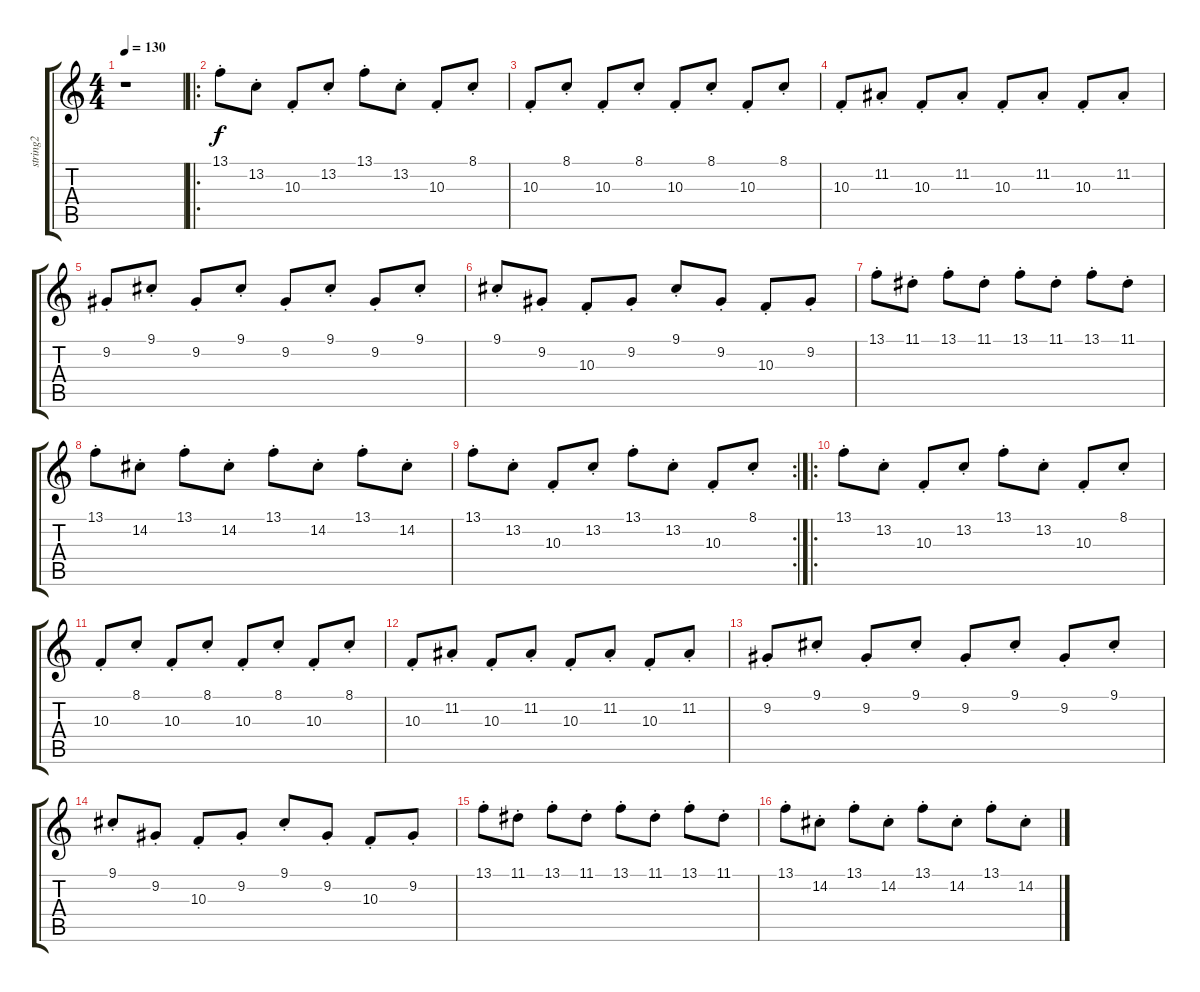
\track ("string2" "string2") {instrument stringensemble2}
\staff {score tabs}
\tuning (E4 B3 G3 D3 A2 E2) {hide}
\ts (4 4)
\tempo 130
\clef g2
\ks c
r.1{dy f} |
\ro
13.1{st}.8 13.2{st}.8 10.3{st}.8 13.2{st}.8 13.1{st}.8 13.2{st}.8 10.3{st}.8 8.1{st}.8 |
10.3{st}.8 8.1{st}.8 10.3{st}.8 8.1{st}.8 10.3{st}.8 8.1{st}.8 10.3{st}.8 8.1{st}.8 |
10.3{st}.8 11.2{st}.8 10.3{st}.8 11.2{st}.8 10.3{st}.8 11.2{st}.8 10.3{st}.8 11.2{st}.8 |
9.2{st}.8 9.1{st}.8 9.2{st}.8 9.1{st}.8 9.2{st}.8 9.1{st}.8 9.2{st}.8 9.1{st}.8 |
9.1{st}.8 9.2{st}.8 10.3{st}.8 9.2{st}.8 9.1{st}.8 9.2{st}.8 10.3{st}.8 9.2{st}.8 |
13.1{st}.8 11.1{st}.8 13.1{st}.8 11.1{st}.8 13.1{st}.8 11.1{st}.8 13.1{st}.8 11.1{st}.8 |
13.1{st}.8 14.2{st}.8 13.1{st}.8 14.2{st}.8 13.1{st}.8 14.2{st}.8 13.1{st}.8 14.2{st}.8 |
\rc 2
13.1{st}.8 13.2{st}.8 10.3{st}.8 13.2{st}.8 13.1{st}.8 13.2{st}.8 10.3{st}.8 8.1{st}.8 |
\ro
13.1{st}.8 13.2{st}.8 10.3{st}.8 13.2{st}.8 13.1{st}.8 13.2{st}.8 10.3{st}.8 8.1{st}.8 |
10.3{st}.8 8.1{st}.8 10.3{st}.8 8.1{st}.8 10.3{st}.8 8.1{st}.8 10.3{st}.8 8.1{st}.8 |
10.3{st}.8 11.2{st}.8 10.3{st}.8 11.2{st}.8 10.3{st}.8 11.2{st}.8 10.3{st}.8 11.2{st}.8 |
9.2{st}.8 9.1{st}.8 9.2{st}.8 9.1{st}.8 9.2{st}.8 9.1{st}.8 9.2{st}.8 9.1{st}.8 |
9.1{st}.8 9.2{st}.8 10.3{st}.8 9.2{st}.8 9.1{st}.8 9.2{st}.8 10.3{st}.8 9.2{st}.8 |
13.1{st}.8 11.1{st}.8 13.1{st}.8 11.1{st}.8 13.1{st}.8 11.1{st}.8 13.1{st}.8 11.1{st}.8 |
13.1{st}.8 14.2{st}.8 13.1{st}.8 14.2{st}.8 13.1{st}.8 14.2{st}.8 13.1{st}.8 14.2{st}.8
